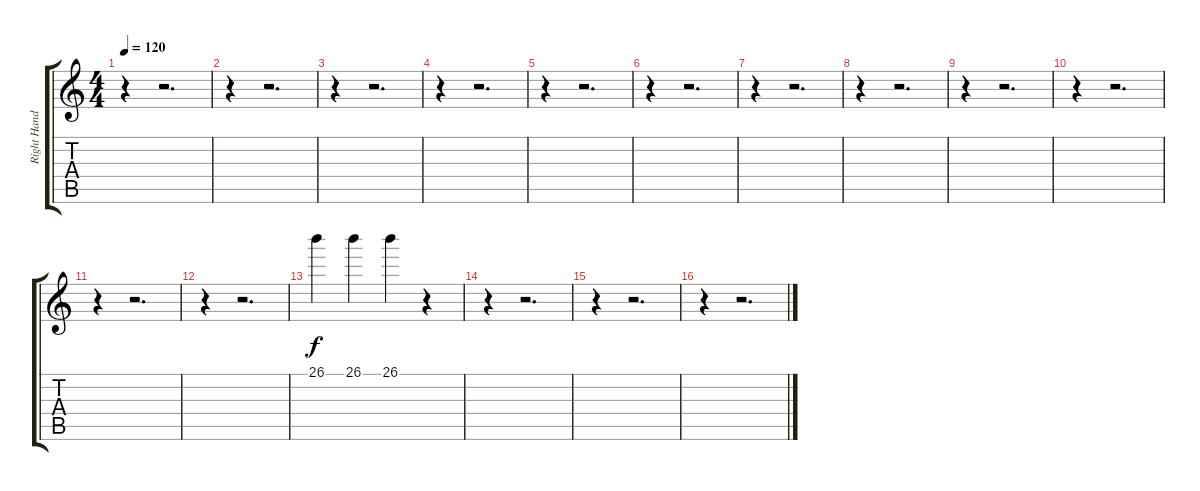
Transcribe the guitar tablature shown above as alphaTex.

\track ("Right Hand - G Major - 3rd part High" "Right Hand") {instrument acousticgrandpiano}
\staff {score tabs}
\tuning (A4 B3 G3 D3 A2 E2) {hide}
\ts (4 4)
\tempo 120
\clef g2
\ks c
r.4{dy f} r.2{d} |
r.4 r.2{d} |
r.4 r.2{d} |
r.4 r.2{d} |
r.4 r.2{d} |
r.4 r.2{d} |
r.4 r.2{d} |
r.4 r.2{d} |
r.4 r.2{d} |
r.4 r.2{d} |
r.4 r.2{d} |
r.4 r.2{d} |
26.1.4 26.1.4 26.1.4 r.4 |
r.4 r.2{d} |
r.4 r.2{d} |
r.4 r.2{d}
